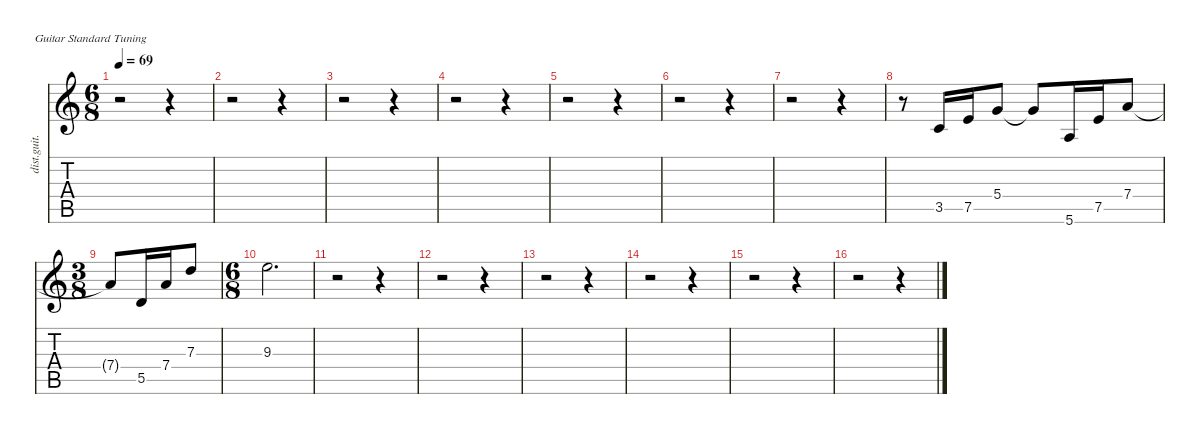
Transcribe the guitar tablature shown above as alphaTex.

\defaultSystemsLayout 4
\hideDynamics
\bracketExtendMode nobrackets
\track ("Guitar III (distortion)" "dist.guit.") {instrument distortionguitar}
\staff {score tabs}
\tuning (E4 B3 G3 D3 A2 E2)
\ts (6 8)
\tempo 69
\clef g2
\ks c
r.2{dy mp} r.4 |
r.2 r.4 |
r.2 r.4 |
r.2 r.4 |
r.2 r.4 |
r.2 r.4 |
r.2 r.4 |
r.8 3.5.16{dy f} 7.5.16 5.4.8 5.4{t}.8 5.6.16 7.5.16 7.4.8 |
\ts (3 8)
7.4{t}.8 5.5.16 7.4.16 7.3.8 |
\ts (6 8)
9.3.2{d} |
r.2 r.4 |
r.2 r.4 |
r.2 r.4 |
r.2 r.4 |
r.2 r.4 |
r.2 r.4
